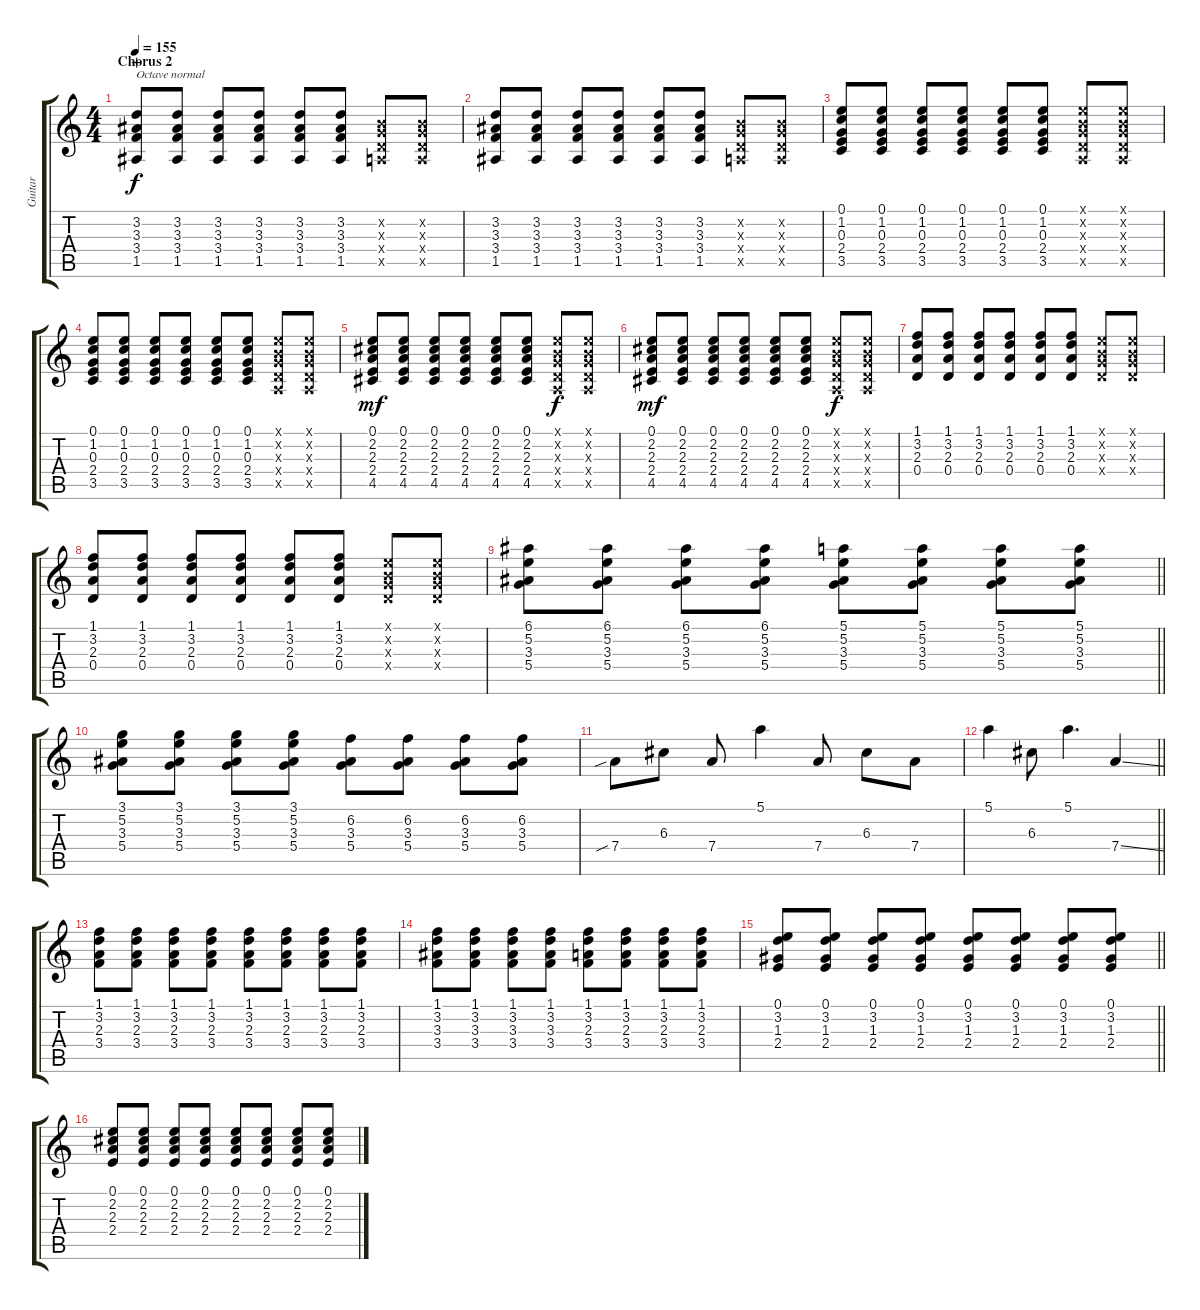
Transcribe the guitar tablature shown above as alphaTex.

\track ("Guitar" "Guitar") {mute instrument distortionguitar}
\staff {score tabs}
\tuning (E4 B3 G3 D3 A2 D2) {hide}
\ts (4 4)
\section ("" "Chorus 2")
\tempo 155
\clef g2
\ks c
(3.2 3.3 3.4 1.5).8{txt "Octave normal" dy f volume 9 wahc} (3.2 3.3 3.4 1.5).8 (3.2 3.3 3.4 1.5).8 (3.2 3.3 3.4 1.5).8 (3.2 3.3 3.4 1.5).8 (3.2 3.3 3.4 1.5).8 (0.2{x} 0.3{x} 0.4{x} 0.5{x}).8 (0.2{x} 0.3{x} 0.4{x} 0.5{x}).8 |
(3.2 3.3 3.4 1.5).8 (3.2 3.3 3.4 1.5).8 (3.2 3.3 3.4 1.5).8 (3.2 3.3 3.4 1.5).8 (3.2 3.3 3.4 1.5).8 (3.2 3.3 3.4 1.5).8 (0.2{x} 0.3{x} 0.4{x} 0.5{x}).8 (0.2{x} 0.3{x} 0.4{x} 0.5{x}).8 |
(0.1 1.2 0.3 2.4 3.5).8 (0.1 1.2 0.3 2.4 3.5).8 (0.1 1.2 0.3 2.4 3.5).8 (0.1 1.2 0.3 2.4 3.5).8 (0.1 1.2 0.3 2.4 3.5).8 (0.1 1.2 0.3 2.4 3.5).8 (0.1{x} 0.2{x} 0.3{x} 0.4{x} 0.5{x}).8 (0.1{x} 0.2{x} 0.3{x} 0.4{x} 0.5{x}).8 |
(0.1 1.2 0.3 2.4 3.5).8 (0.1 1.2 0.3 2.4 3.5).8 (0.1 1.2 0.3 2.4 3.5).8 (0.1 1.2 0.3 2.4 3.5).8 (0.1 1.2 0.3 2.4 3.5).8 (0.1 1.2 0.3 2.4 3.5).8 (0.1{x} 0.2{x} 0.3{x} 0.4{x} 0.5{x}).8 (0.1{x} 0.2{x} 0.3{x} 0.4{x} 0.5{x}).8 |
(0.1 2.2 2.3 2.4 4.5).8{dy mf} (0.1 2.2 2.3 2.4 4.5).8 (0.1 2.2 2.3 2.4 4.5).8 (0.1 2.2 2.3 2.4 4.5).8 (0.1 2.2 2.3 2.4 4.5).8 (0.1 2.2 2.3 2.4 4.5).8 (0.1{x} 0.2{x} 0.3{x} 0.4{x} 0.5{x}).8{dy f} (0.1{x} 0.2{x} 0.3{x} 0.4{x} 0.5{x}).8 |
(0.1 2.2 2.3 2.4 4.5).8{dy mf} (0.1 2.2 2.3 2.4 4.5).8 (0.1 2.2 2.3 2.4 4.5).8 (0.1 2.2 2.3 2.4 4.5).8 (0.1 2.2 2.3 2.4 4.5).8 (0.1 2.2 2.3 2.4 4.5).8 (0.1{x} 0.2{x} 0.3{x} 0.4{x} 0.5{x}).8{dy f} (0.1{x} 0.2{x} 0.3{x} 0.4{x} 0.5{x}).8 |
(1.1 3.2 2.3 0.4).8 (1.1 3.2 2.3 0.4).8 (1.1 3.2 2.3 0.4).8 (1.1 3.2 2.3 0.4).8 (1.1 3.2 2.3 0.4).8 (1.1 3.2 2.3 0.4).8 (0.1{x} 0.2{x} 0.3{x} 0.4{x}).8 (0.1{x} 0.2{x} 0.3{x} 0.4{x}).8 |
(1.1 3.2 2.3 0.4).8 (1.1 3.2 2.3 0.4).8 (1.1 3.2 2.3 0.4).8 (1.1 3.2 2.3 0.4).8 (1.1 3.2 2.3 0.4).8 (1.1 3.2 2.3 0.4).8 (0.1{x} 0.2{x} 0.3{x} 0.4{x}).8 (0.1{x} 0.2{x} 0.3{x} 0.4{x}).8 |
\barLineRight lightlight
(6.1 5.2 3.3 5.4).8 (6.1 5.2 3.3 5.4).8 (6.1 5.2 3.3 5.4).8 (6.1 5.2 3.3 5.4).8 (5.1 5.2 3.3 5.4).8 (5.1 5.2 3.3 5.4).8 (5.1 5.2 3.3 5.4).8 (5.1 5.2 3.3 5.4).8 |
(3.1 5.2 3.3 5.4).8 (3.1 5.2 3.3 5.4).8 (3.1 5.2 3.3 5.4).8 (3.1 5.2 3.3 5.4).8 (6.2 3.3 5.4).8 (6.2 3.3 5.4).8 (6.2 3.3 5.4).8 (6.2 3.3 5.4).8 |
7.4{sib}.8 6.3.8 7.4.8 5.1.4 7.4.8 6.3.8 7.4.8 |
\barLineRight lightlight
5.1.4 6.3.8 5.1.4{d} 7.4{ss}.4 |
\section ("" "")
(1.1 3.2 2.3 3.4).8 (1.1 3.2 2.3 3.4).8 (1.1 3.2 2.3 3.4).8 (1.1 3.2 2.3 3.4).8 (1.1 3.2 2.3 3.4).8 (1.1 3.2 2.3 3.4).8 (1.1 3.2 2.3 3.4).8 (1.1 3.2 2.3 3.4).8 |
(1.1 3.2 3.3 3.4).8 (1.1 3.2 3.3 3.4).8 (1.1 3.2 3.3 3.4).8 (1.1 3.2 3.3 3.4).8 (1.1 3.2 2.3 3.4).8 (1.1 3.2 2.3 3.4).8 (1.1 3.2 2.3 3.4).8 (1.1 3.2 2.3 3.4).8 |
\barLineRight lightlight
(0.1 3.2 1.3 2.4).8 (0.1 3.2 1.3 2.4).8 (0.1 3.2 1.3 2.4).8 (0.1 3.2 1.3 2.4).8 (0.1 3.2 1.3 2.4).8 (0.1 3.2 1.3 2.4).8 (0.1 3.2 1.3 2.4).8 (0.1 3.2 1.3 2.4).8 |
(0.1 2.2 2.3 2.4).8 (0.1 2.2 2.3 2.4).8 (0.1 2.2 2.3 2.4).8 (0.1 2.2 2.3 2.4).8 (0.1 2.2 2.3 2.4).8 (0.1 2.2 2.3 2.4).8 (0.1 2.2 2.3 2.4).8 (0.1 2.2 2.3 2.4).8
